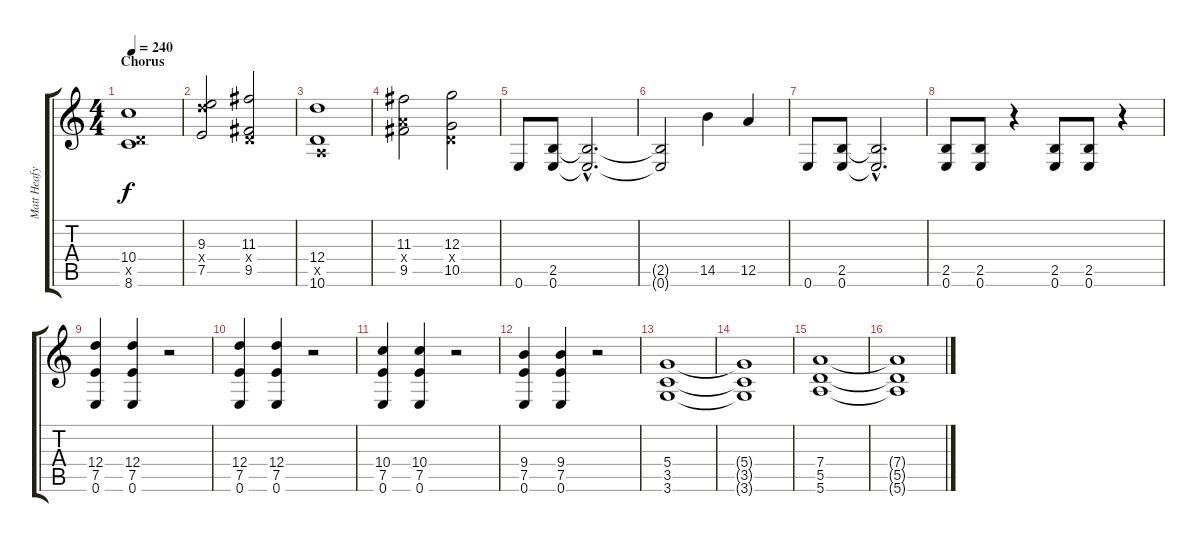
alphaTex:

\track ("Matt Heafy (Guitar)" "Matt Heafy") {instrument overdrivenguitar}
\staff {score tabs}
\tuning (E4 B3 G3 D3 A2 E2) {hide}
\ts (4 4)
\section ("" "Chorus")
\tempo 240
\clef g2
\ks c
(10.4 5.5{x} 8.6).1{dy f} |
(9.3 12.4{x} 7.5).2 (11.3 0.4{x} 9.5).2 |
(12.4 0.5{x} 10.6).1 |
(11.3 7.4{x} 9.5).2 (12.3 0.4{x} 10.5).2 |
0.6.8 (2.5 0.6).8 (2.5{hac t} 0.6{hac t}).2{d} |
(2.5{t} 0.6{t}).2 14.5.4 12.5.4 |
0.6.8 (2.5 0.6).8 (2.5{hac t} 0.6{hac t}).2{d} |
(2.5 0.6).8 (2.5 0.6).8 r.4 (2.5 0.6).8 (2.5 0.6).8 r.4 |
(12.4 7.5 0.6).4 (12.4 7.5 0.6).4 r.2 |
(12.4 7.5 0.6).4 (12.4 7.5 0.6).4 r.2 |
(10.4 7.5 0.6).4 (10.4 7.5 0.6).4 r.2 |
(9.4 7.5 0.6).4 (9.4 7.5 0.6).4 r.2 |
(5.4 3.5 3.6).1 |
(5.4{t} 3.5{t} 3.6{t}).1 |
(7.4 5.5 5.6).1 |
(7.4{t} 5.5{t} 5.6{t}).1
